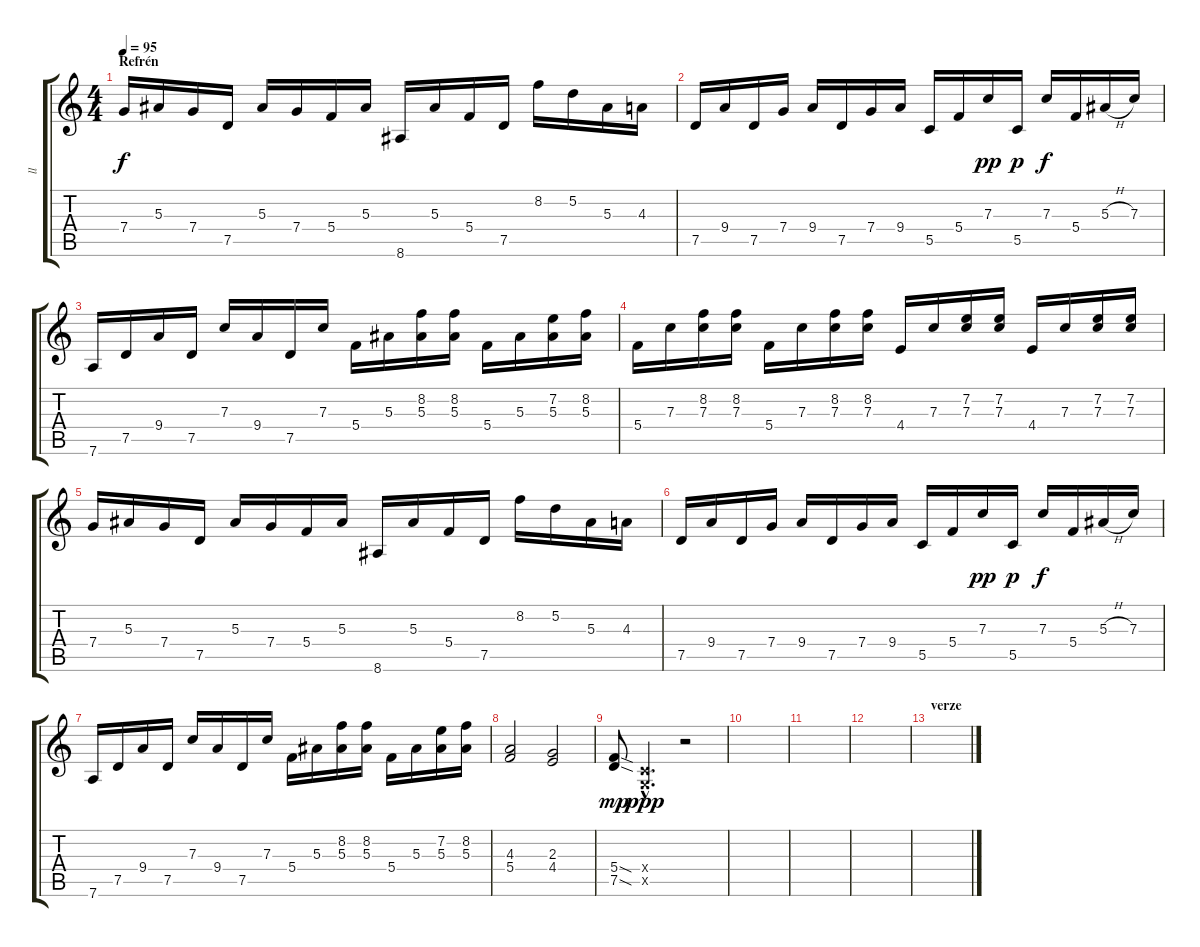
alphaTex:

\track ("ll" "ll") {instrument distortionguitar}
\staff {score tabs}
\tuning (D4 A3 F3 C3 G2 D2) {hide}
\ts (4 4)
\section ("" "Refrén")
\tempo 95
\clef g2
\ks c
7.4.16{dy f} 5.3.16 7.4.16 7.5.16 5.3.16 7.4.16 5.4.16 5.3.16 8.6.16 5.3.16 5.4.16 7.5.16 8.2.16 5.2.16 5.3.16 4.3.16 |
7.5.16 9.4.16 7.5.16 7.4.16 9.4.16 7.5.16 7.4.16 9.4.16 5.5.16 5.4.16 7.3.16{dy pp} 5.5.16{dy p} 7.3.16{dy f} 5.4.16 5.3{h}.16 7.3.16 |
7.6.16 7.5.16 9.4.16 7.5.16 7.3.16 9.4.16 7.5.16 7.3.16 5.4.16 5.3.16 (8.2 5.3).16 (8.2 5.3).16 5.4.16 5.3.16 (7.2 5.3).16 (8.2 5.3).16 |
5.4.16 7.3.16 (8.2 7.3).16 (8.2 7.3).16 5.4.16 7.3.16 (8.2 7.3).16 (8.2 7.3).16 4.4.16 7.3.16 (7.2 7.3).16 (7.2 7.3).16 4.4.16 7.3.16 (7.2 7.3).16 (7.2 7.3).16 |
7.4.16 5.3.16 7.4.16 7.5.16 5.3.16 7.4.16 5.4.16 5.3.16 8.6.16 5.3.16 5.4.16 7.5.16 8.2.16 5.2.16 5.3.16 4.3.16 |
7.5.16 9.4.16 7.5.16 7.4.16 9.4.16 7.5.16 7.4.16 9.4.16 5.5.16 5.4.16 7.3.16{dy pp} 5.5.16{dy p} 7.3.16{dy f} 5.4.16 5.3{h}.16 7.3.16 |
7.6.16 7.5.16 9.4.16 7.5.16 7.3.16 9.4.16 7.5.16 7.3.16 5.4.16 5.3.16 (8.2 5.3).16 (8.2 5.3).16 5.4.16 5.3.16 (7.2 5.3).16 (8.2 5.3).16 |
(4.3 5.4).2 (2.3 4.4).2 |
(5.4{sod} 7.5{sod}).8{dy mp} (0.4{hac x} 0.5{hac x}).4{d dy ppp} r.2 |
|
|
|
\section ("" "verze")
